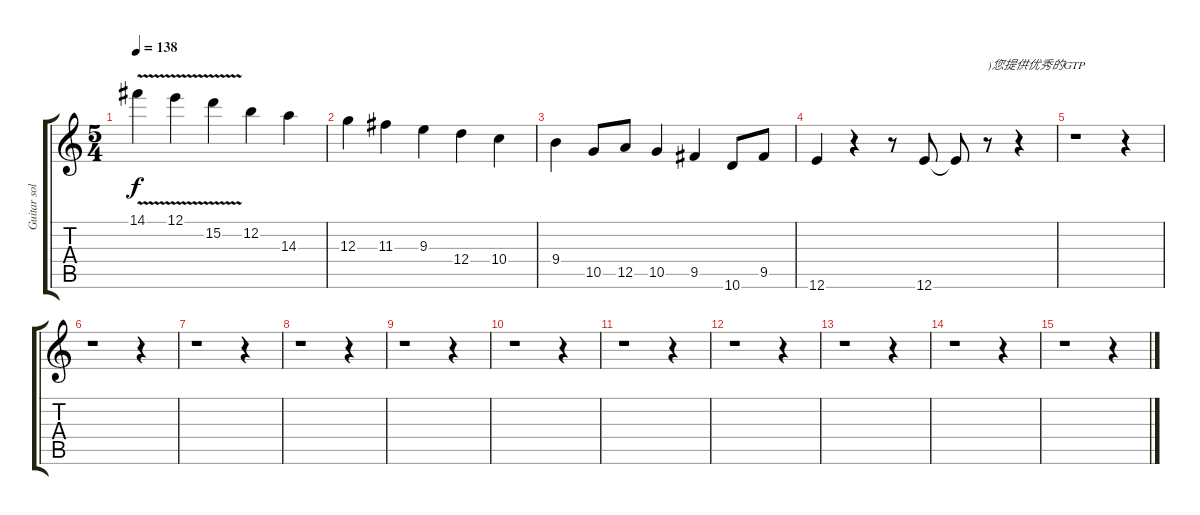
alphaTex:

\track ("Guitar solo 5" "Guitar sol") {instrument overdrivenguitar}
\staff {score tabs}
\tuning (E4 B3 G3 D3 A2 E2) {hide}
\ts (5 4)
\tempo 138
\clef g2
\ks c
14.1{v}.4{dy f} 12.1{v}.4 15.2{v}.4 12.2.4 14.3.4 |
12.3.4 11.3.4 9.3.4 12.4.4 10.4.4 |
9.4.4 10.5.8 12.5.8 10.5.4 9.5.4 10.6.8 9.5.8 |
12.6.4 r.4 r.8 12.6.8 12.6{t}.8 r.8{txt ")您提供优秀的GTP"} r.4 |
r.1 r.4 |
r.1 r.4 |
r.1 r.4 |
r.1 r.4 |
r.1 r.4 |
r.1 r.4 |
r.1 r.4 |
r.1 r.4 |
r.1 r.4 |
r.1 r.4 |
r.1 r.4
